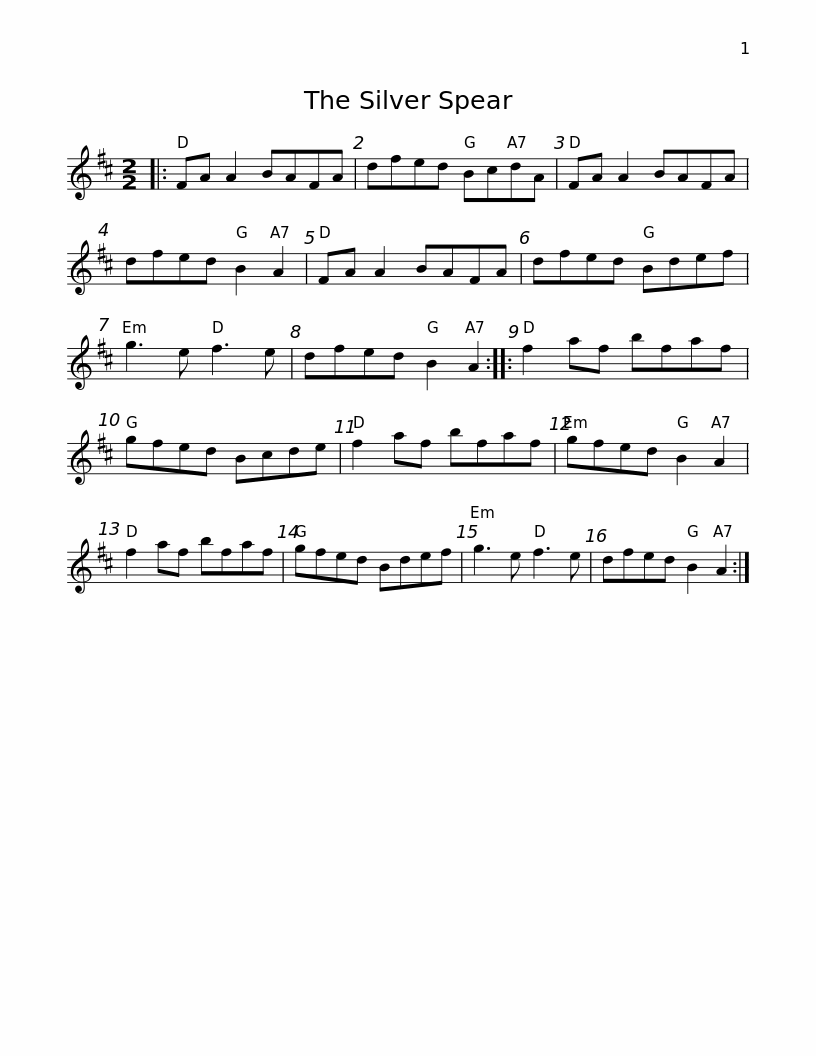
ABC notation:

X:1
L:1/8
M:2/2
I:linebreak $
K:D
V:1 treble
V:1
|: FA A2 BAFA | dfed BcdA | FA A2 BAFA | dfed B2 A2 | FA A2 BAFA | %5
 dfed Bdef |$ g3 e f3 e | dfed B2 A2 :: f2 af bfaf | gfed Bcde | %10
 f2 af bfaf | gfed B2 A2 |$ f2 af bfaf | gfed Bdef | g3 e f3 e | %15
 dfed B2 A2 :| %16
